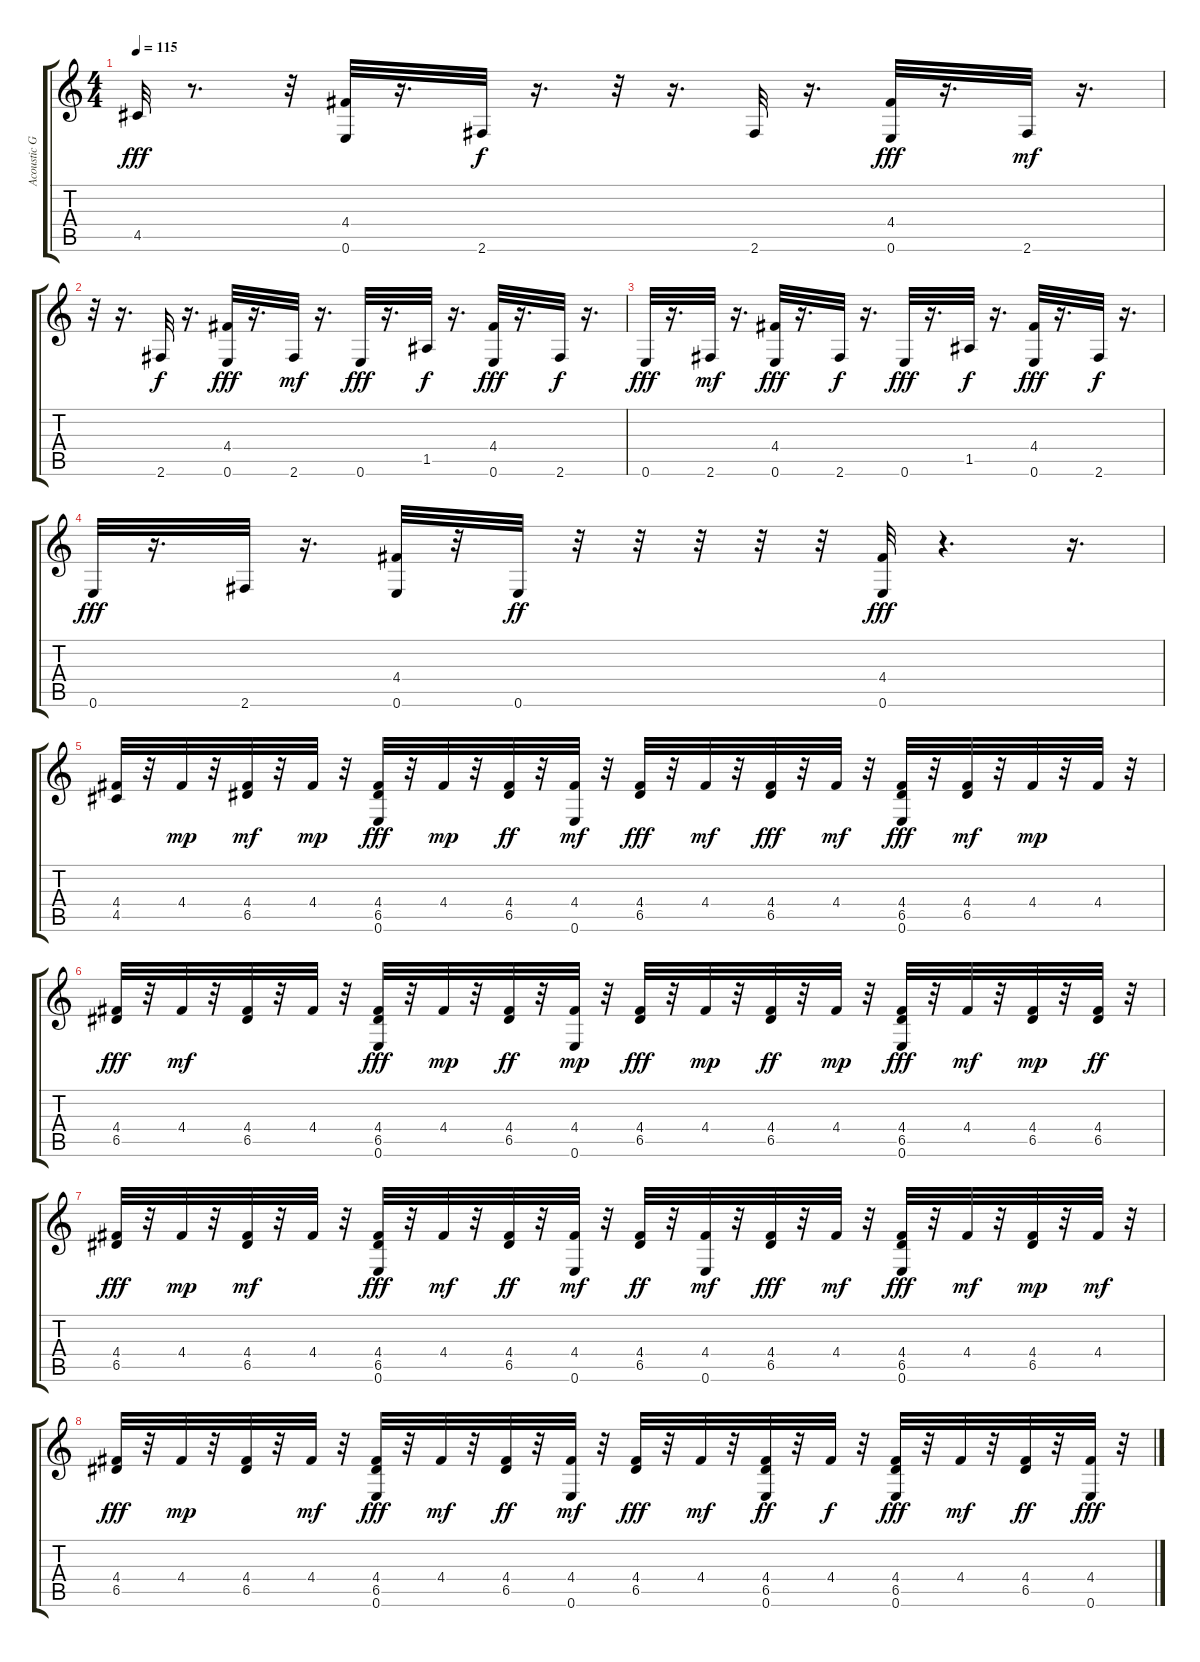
\track ("Acoustic Guitar" "Acoustic G") {instrument acousticguitarsteel}
\staff {score tabs}
\tuning (E4 B3 G3 D3 A2 E2) {hide}
\ts (4 4)
\tempo 115
\clef g2
\ks c
4.5.32{dy fff} r.8{d} r.32 (4.4 0.6).32 r.16{d} 2.6.32{dy f} r.16{d} r.32 r.16{d} 2.6.32 r.16{d} (4.4 0.6).32{dy fff} r.16{d} 2.6.32{dy mf} r.16{d} |
r.32 r.16{d} 2.6.32{dy f} r.16{d} (4.4 0.6).32{dy fff} r.16{d} 2.6.32{dy mf} r.16{d} 0.6.32{dy fff} r.16{d} 1.5.32{dy f} r.16{d} (4.4 0.6).32{dy fff} r.16{d} 2.6.32{dy f} r.16{d} |
0.6.32{dy fff} r.16{d} 2.6.32{dy mf} r.16{d} (4.4 0.6).32{dy fff} r.16{d} 2.6.32{dy f} r.16{d} 0.6.32{dy fff} r.16{d} 1.5.32{dy f} r.16{d} (4.4 0.6).32{dy fff} r.16{d} 2.6.32{dy f} r.16{d} |
0.6.32{dy fff} r.16{d} 2.6.32 r.16{d} (4.4 0.6).32 r.32 0.6.32{dy ff} r.32 r.32 r.32 r.32 r.32 (4.4 0.6).32{dy fff} r.4{d} r.16{d} |
(4.4 4.5).32 r.32 4.4.32{dy mp} r.32 (4.4 6.5).32{dy mf} r.32 4.4.32{dy mp} r.32 (4.4 6.5 0.6).32{dy fff} r.32 4.4.32{dy mp} r.32 (4.4 6.5).32{dy ff} r.32 (4.4 0.6).32{dy mf} r.32 (4.4 6.5).32{dy fff} r.32 4.4.32{dy mf} r.32 (4.4 6.5).32{dy fff} r.32 4.4.32{dy mf} r.32 (4.4 6.5 0.6).32{dy fff} r.32 (4.4 6.5).32{dy mf} r.32 4.4.32{dy mp} r.32 4.4.32 r.32 |
(4.4 6.5).32{dy fff} r.32 4.4.32{dy mf} r.32 (4.4 6.5).32 r.32 4.4.32 r.32 (4.4 6.5 0.6).32{dy fff} r.32 4.4.32{dy mp} r.32 (4.4 6.5).32{dy ff} r.32 (4.4 0.6).32{dy mp} r.32 (4.4 6.5).32{dy fff} r.32 4.4.32{dy mp} r.32 (4.4 6.5).32{dy ff} r.32 4.4.32{dy mp} r.32 (4.4 6.5 0.6).32{dy fff} r.32 4.4.32{dy mf} r.32 (4.4 6.5).32{dy mp} r.32 (4.4 6.5).32{dy ff} r.32 |
(4.4 6.5).32{dy fff} r.32 4.4.32{dy mp} r.32 (4.4 6.5).32{dy mf} r.32 4.4.32 r.32 (4.4 6.5 0.6).32{dy fff} r.32 4.4.32{dy mf} r.32 (4.4 6.5).32{dy ff} r.32 (4.4 0.6).32{dy mf} r.32 (4.4 6.5).32{dy ff} r.32 (4.4 0.6).32{dy mf} r.32 (4.4 6.5).32{dy fff} r.32 4.4.32{dy mf} r.32 (4.4 6.5 0.6).32{dy fff} r.32 4.4.32{dy mf} r.32 (4.4 6.5).32{dy mp} r.32 4.4.32{dy mf} r.32 |
(4.4 6.5).32{dy fff} r.32 4.4.32{dy mp} r.32 (4.4 6.5).32 r.32 4.4.32{dy mf} r.32 (4.4 6.5 0.6).32{dy fff} r.32 4.4.32{dy mf} r.32 (4.4 6.5).32{dy ff} r.32 (4.4 0.6).32{dy mf} r.32 (4.4 6.5).32{dy fff} r.32 4.4.32{dy mf} r.32 (4.4 6.5 0.6).32{dy ff} r.32 4.4.32{dy f} r.32 (4.4 6.5 0.6).32{dy fff} r.32 4.4.32{dy mf} r.32 (4.4 6.5).32{dy ff} r.32 (4.4 0.6).32{dy fff} r.32
